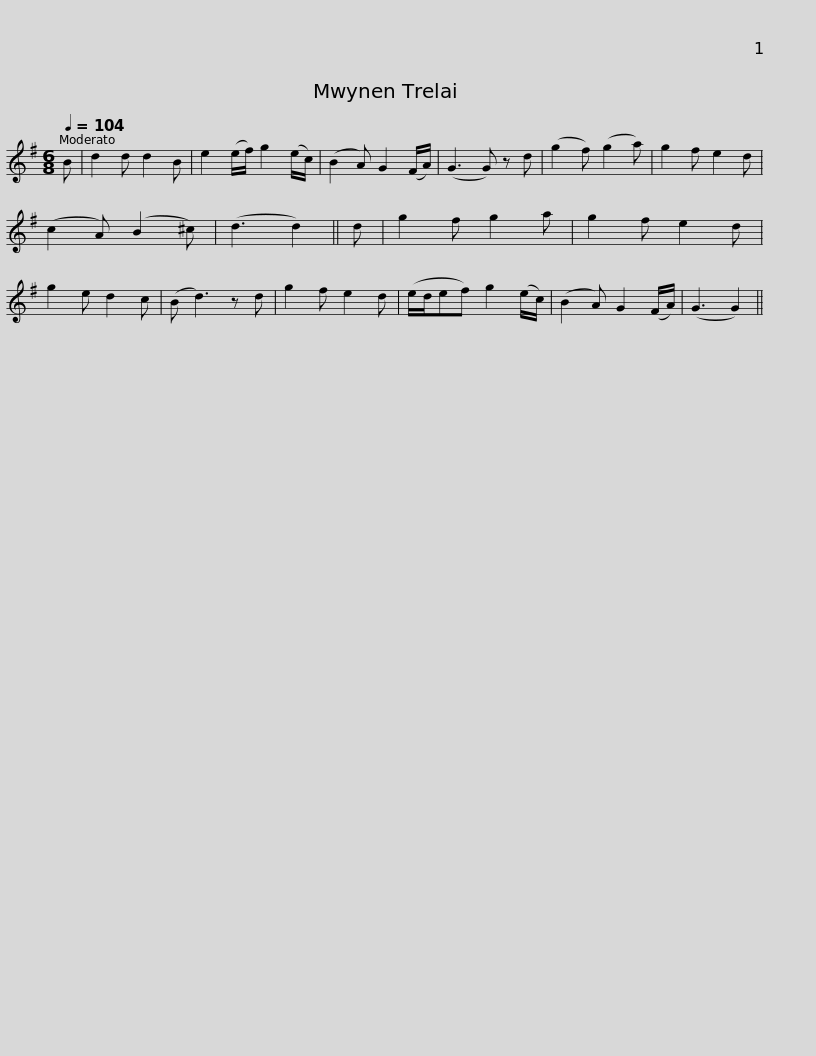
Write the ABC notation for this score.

X:1
L:1/8
Q:1/4=104
M:6/8
I:linebreak $
K:G
V:1 treble
V:1
 B | d2 d d2 B | e2 (e/f/) g2 (e/c/) | (B2 A) G2 (F/A/) | (G3 G) z d | %5
 (g2 f) (g2 a) | g2 f e2 d | (c2 A) (B2 ^c) | (d3 d2) || d |$ %10
 g2 f g2 a | g2 f e2 d | g2 e d2 c | (B d3) z d | g2 f e2 d | %15
 (e/d/ef) g2 (e/c/) | (B2 A) G2 (F/A/) | (G3 G2) || %18
